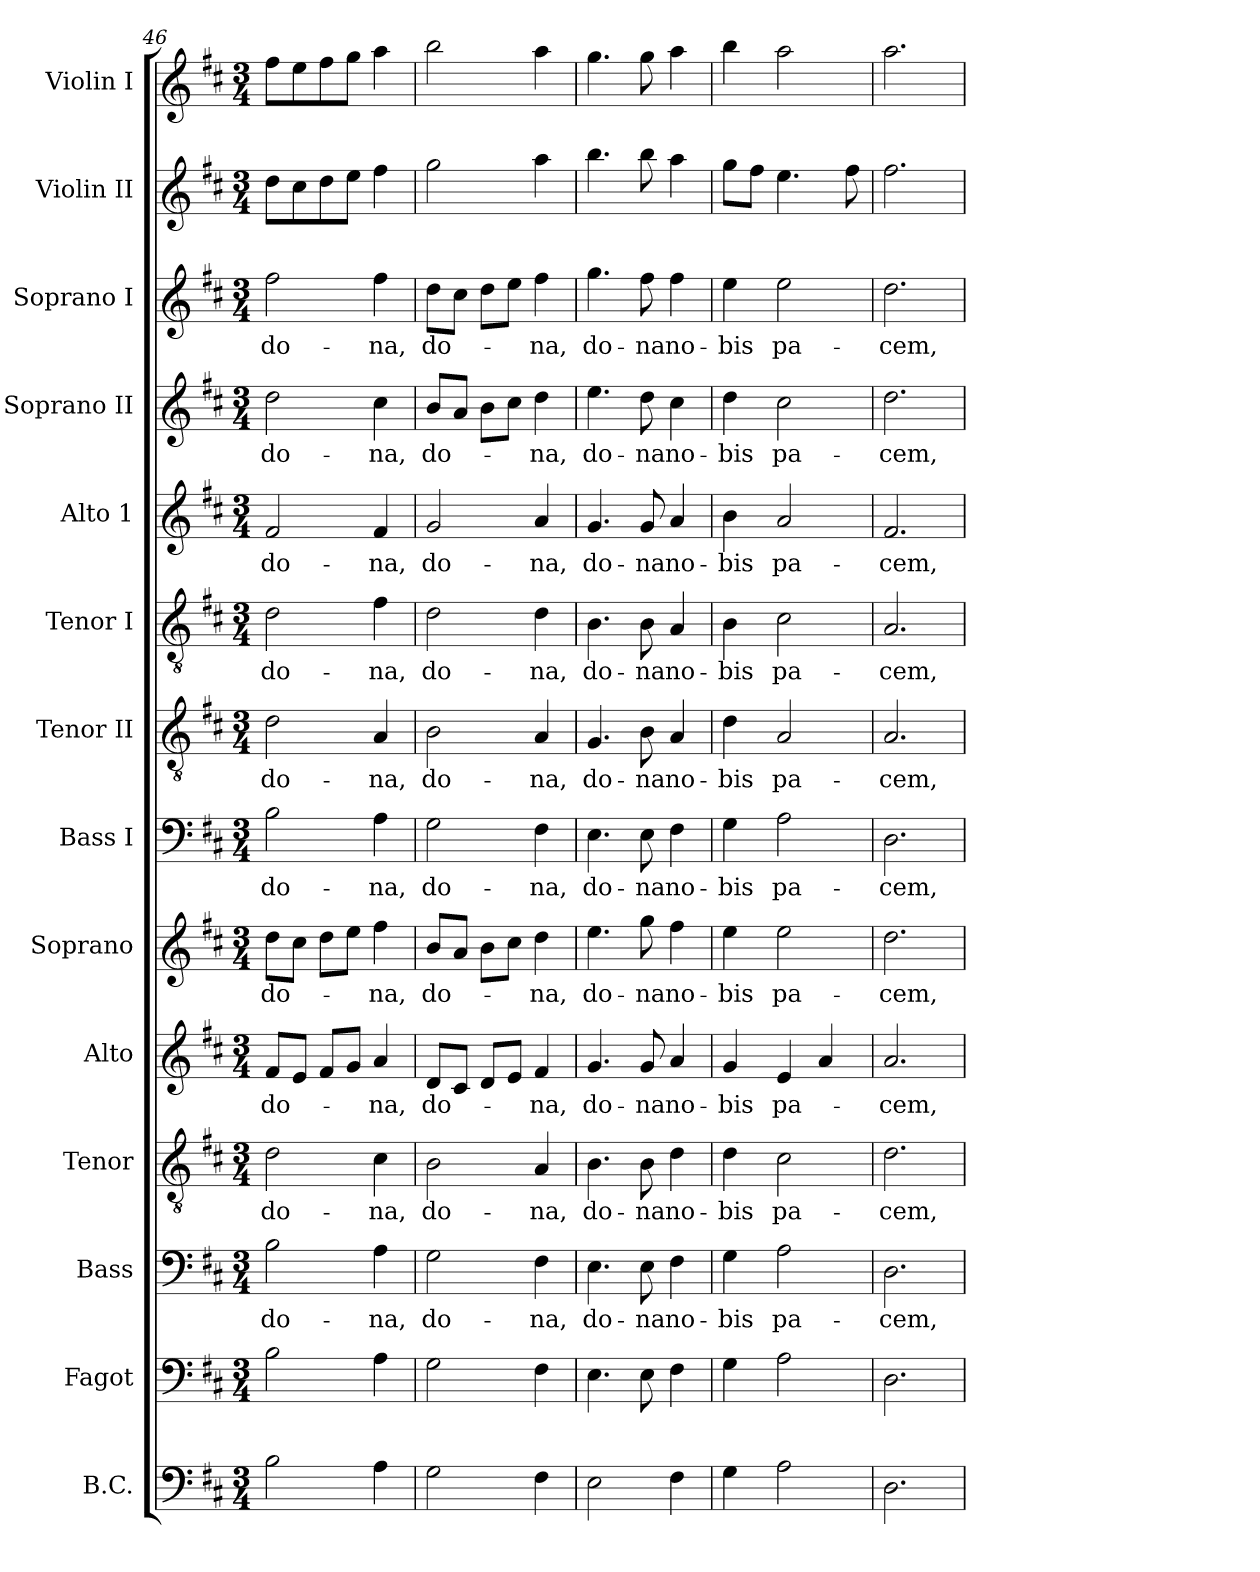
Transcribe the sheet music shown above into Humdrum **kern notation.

**kern	**kern	**kern	**text	**kern	**text	**kern	**text	**kern	**text	**kern	**text	**kern	**text	**kern	**text	**kern	**text	**kern	**text	**kern	**text	**kern	**kern
*part14	*part13	*part12	*part12	*part11	*part11	*part10	*part10	*part9	*part9	*part8	*part8	*part7	*part7	*part6	*part6	*part5	*part5	*part4	*part4	*part3	*part3	*part2	*part1
*staff14	*staff13	*staff12	*staff12	*staff11	*staff11	*staff10	*staff10	*staff9	*staff9	*staff8	*staff8	*staff7	*staff7	*staff6	*staff6	*staff5	*staff5	*staff4	*staff4	*staff3	*staff3	*staff2	*staff1
*I"B.C.	*I"Fagot	*I"Bass	*	*I"Tenor	*	*I"Alto	*	*I"Soprano	*	*I"Bass I	*	*I"Tenor II	*	*I"Tenor I	*	*I"Alto 1	*	*I"Soprano II	*	*I"Soprano I	*	*I"Violin II	*I"Violin I
*I'B.C.	*I'Fg	*	*	*I'T-R	*	*	*	*I'S-R	*	*I'B1	*	*I'T2	*	*I'T1	*	*I'A1	*	*I'S2	*	*I'S1	*	*I'Vln. II	*I'Vln. I
!!LO:PB:g=z
*clefF4	*clefF4	*clefF4	*	*clefGv2	*	*clefG2	*	*clefG2	*	*clefF4	*	*clefGv2	*	*clefGv2	*	*clefG2	*	*clefG2	*	*clefG2	*	*clefG2	*clefG2
*k[f#c#]	*k[f#c#]	*k[f#c#]	*	*k[f#c#]	*	*k[f#c#]	*	*k[f#c#]	*	*k[f#c#]	*	*k[f#c#]	*	*k[f#c#]	*	*k[f#c#]	*	*k[f#c#]	*	*k[f#c#]	*	*k[f#c#]	*k[f#c#]
*D:	*D:	*D:	*	*D:	*	*D:	*	*D:	*	*D:	*	*D:	*	*D:	*	*D:	*	*D:	*	*D:	*	*D:	*D:
*M3/4	*M3/4	*M3/4	*	*M3/4	*	*M3/4	*	*M3/4	*	*M3/4	*	*M3/4	*	*M3/4	*	*M3/4	*	*M3/4	*	*M3/4	*	*M3/4	*M3/4
=46	=46	=46	=46	=46	=46	=46	=46	=46	=46	=46	=46	=46	=46	=46	=46	=46	=46	=46	=46	=46	=46	=46	=46
!	!	!	!LO:LY:b	!	!LO:LY:b	!	!LO:LY:b	!	!LO:LY:b	!	!LO:LY:b	!	!LO:LY:b	!	!LO:LY:b	!	!LO:LY:b	!	!LO:LY:b	!	!LO:LY:b	!	!
2B\	2B\	2B\	do-	2d\	do-	8f#/L	do-	8dd\L	do-	2B\	do-	2d\	do-	2d\	do-	2f#/	do-	2dd\	do-	2ff#\	do-	8dd\L	8ff#\L
.	.	.	.	.	.	8e/J	.	8cc#\J	.	.	.	.	.	.	.	.	.	.	.	.	.	8cc#\	8ee\
.	.	.	.	.	.	8f#/L	.	8dd\L	.	.	.	.	.	.	.	.	.	.	.	.	.	8dd\	8ff#\
.	.	.	.	.	.	8g/J	.	8ee\J	.	.	.	.	.	.	.	.	.	.	.	.	.	8ee\J	8gg\J
!	!	!	!LO:LY:b	!	!LO:LY:b	!	!LO:LY:b	!	!LO:LY:b	!	!LO:LY:b	!	!LO:LY:b	!	!LO:LY:b	!	!LO:LY:b	!	!LO:LY:b	!	!LO:LY:b	!	!
4A\	4A\	4A\	-na,	4c#\	-na,	4a/	-na,	4ff#\	-na,	4A\	-na,	4A/	-na,	4f#\	-na,	4f#/	-na,	4cc#\	-na,	4ff#\	-na,	4ff#\	4aa\
=47	=47	=47	=47	=47	=47	=47	=47	=47	=47	=47	=47	=47	=47	=47	=47	=47	=47	=47	=47	=47	=47	=47	=47
!	!	!	!LO:LY:b	!	!LO:LY:b	!	!LO:LY:b	!	!LO:LY:b	!	!LO:LY:b	!	!LO:LY:b	!	!LO:LY:b	!	!LO:LY:b	!	!LO:LY:b	!	!LO:LY:b	!	!
2G\	2G\	2G\	do-	2B\	do-	8d/L	do-	8b/L	do-	2G\	do-	2B\	do-	2d\	do-	2g/	do-	8b/L	do-	8dd\L	do-	2gg\	2bb\
.	.	.	.	.	.	8c#/J	.	8a/J	.	.	.	.	.	.	.	.	.	8a/J	.	8cc#\J	.	.	.
.	.	.	.	.	.	8d/L	.	8b\L	.	.	.	.	.	.	.	.	.	8b\L	.	8dd\L	.	.	.
.	.	.	.	.	.	8e/J	.	8cc#\J	.	.	.	.	.	.	.	.	.	8cc#\J	.	8ee\J	.	.	.
!	!	!	!LO:LY:b	!	!LO:LY:b	!	!LO:LY:b	!	!LO:LY:b	!	!LO:LY:b	!	!LO:LY:b	!	!LO:LY:b	!	!LO:LY:b	!	!LO:LY:b	!	!LO:LY:b	!	!
4F#\	4F#\	4F#\	-na,	4A/	-na,	4f#/	-na,	4dd\	-na,	4F#\	-na,	4A/	-na,	4d\	-na,	4a/	-na,	4dd\	-na,	4ff#\	-na,	4aa\	4aa\
=48	=48	=48	=48	=48	=48	=48	=48	=48	=48	=48	=48	=48	=48	=48	=48	=48	=48	=48	=48	=48	=48	=48	=48
!	!	!	!LO:LY:b	!	!LO:LY:b	!	!LO:LY:b	!	!LO:LY:b	!	!LO:LY:b	!	!LO:LY:b	!	!LO:LY:b	!	!LO:LY:b	!	!LO:LY:b	!	!LO:LY:b	!	!
2E\	4.E\	4.E\	do-	4.B\	do-	4.g/	do-	4.ee\	do-	4.E\	do-	4.G/	do-	4.B\	do-	4.g/	do-	4.ee\	do-	4.gg\	do-	4.bb\	4.gg\
!	!	!	!LO:LY:b	!	!LO:LY:b	!	!LO:LY:b	!	!LO:LY:b	!	!LO:LY:b	!	!LO:LY:b	!	!LO:LY:b	!	!LO:LY:b	!	!LO:LY:b	!	!LO:LY:b	!	!
.	8E\	8E\	-na	8B\	-na	8g/	-na	8gg\	-na	8E\	-na	8B\	-na	8B\	-na	8g/	-na	8dd\	-na	8ff#\	-na	8bb\	8gg\
!	!	!	!LO:LY:b	!	!LO:LY:b	!	!LO:LY:b	!	!LO:LY:b	!	!LO:LY:b	!	!LO:LY:b	!	!LO:LY:b	!	!LO:LY:b	!	!LO:LY:b	!	!LO:LY:b	!	!
4F#\	4F#\	4F#\	no-	4d\	no-	4a/	no-	4ff#\	no-	4F#\	no-	4A/	no-	4A/	no-	4a/	no-	4cc#\	no-	4ff#\	no-	4aa\	4aa\
=49	=49	=49	=49	=49	=49	=49	=49	=49	=49	=49	=49	=49	=49	=49	=49	=49	=49	=49	=49	=49	=49	=49	=49
!	!	!	!LO:LY:b	!	!LO:LY:b	!	!LO:LY:b	!	!LO:LY:b	!	!LO:LY:b	!	!LO:LY:b	!	!LO:LY:b	!	!LO:LY:b	!	!LO:LY:b	!	!LO:LY:b	!	!
4G\	4G\	4G\	-bis	4d\	-bis	4g/	-bis	4ee\	-bis	4G\	-bis	4d\	-bis	4B\	-bis	4b\	-bis	4dd\	-bis	4ee\	-bis	8gg\L	4bb\
.	.	.	.	.	.	.	.	.	.	.	.	.	.	.	.	.	.	.	.	.	.	8ff#\J	.
!	!	!	!LO:LY:b	!	!LO:LY:b	!	!LO:LY:b	!	!LO:LY:b	!	!LO:LY:b	!	!LO:LY:b	!	!LO:LY:b	!	!LO:LY:b	!	!LO:LY:b	!	!LO:LY:b	!	!
2A\	2A\	2A\	pa-	2c#\	pa-	4e/	pa-	2ee\	pa-	2A\	pa-	2A/	pa-	2c#\	pa-	2a/	pa-	2cc#\	pa-	2ee\	pa-	4.ee\	2aa\
.	.	.	.	.	.	4a/	.	.	.	.	.	.	.	.	.	.	.	.	.	.	.	.	.
.	.	.	.	.	.	.	.	.	.	.	.	.	.	.	.	.	.	.	.	.	.	8ff#\	.
=50	=50	=50	=50	=50	=50	=50	=50	=50	=50	=50	=50	=50	=50	=50	=50	=50	=50	=50	=50	=50	=50	=50	=50
!	!	!	!LO:LY:b	!	!LO:LY:b	!	!LO:LY:b	!	!LO:LY:b	!	!LO:LY:b	!	!LO:LY:b	!	!LO:LY:b	!	!LO:LY:b	!	!LO:LY:b	!	!LO:LY:b	!	!
2.D\	2.D\	2.D\	-cem,	2.d\	-cem,	2.a/	-cem,	2.dd\	-cem,	2.D\	-cem,	2.A/	-cem,	2.A/	-cem,	2.f#/	-cem,	2.dd\	-cem,	2.dd\	-cem,	2.ff#\	2.aa\
=	=	=	=	=	=	=	=	=	=	=	=	=	=	=	=	=	=	=	=	=	=	=	=
*-	*-	*-	*-	*-	*-	*-	*-	*-	*-	*-	*-	*-	*-	*-	*-	*-	*-	*-	*-	*-	*-	*-	*-
